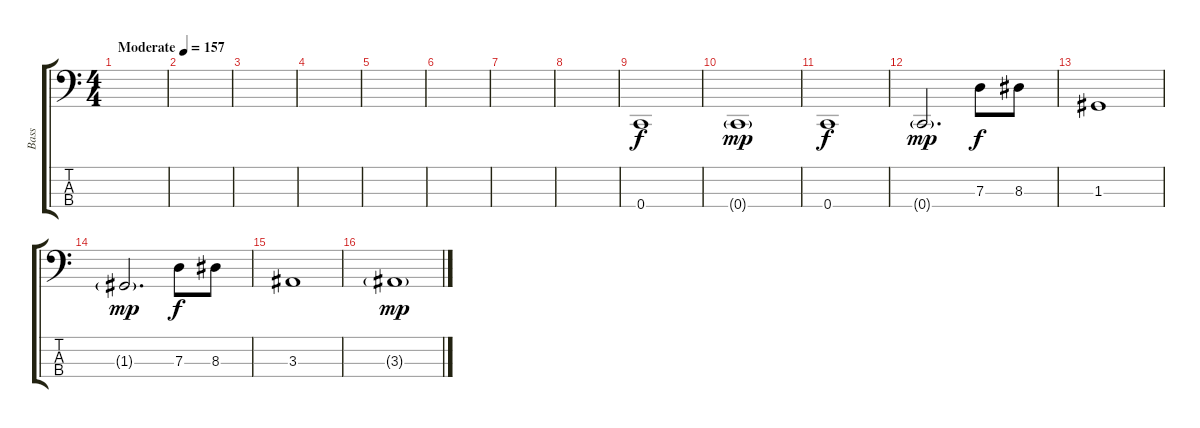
\track ("Bass" "Bass") {instrument electricbasspick}
\staff {score tabs}
\tuning (F2 C2 G1 C1) {hide}
\ts (4 4)
\tempo (157 "Moderate")
\clef f4
\ks c
|
|
|
|
|
|
|
|
0.4.1 |
0.4{g}.1{dy mp} |
0.4.1{dy f} |
0.4{g}.2{d dy mp} 7.3.8{dy f} 8.3.8 |
1.3.1 |
1.3{g}.2{d dy mp} 7.3.8{dy f} 8.3.8 |
3.3.1 |
3.3{g}.1{dy mp}
